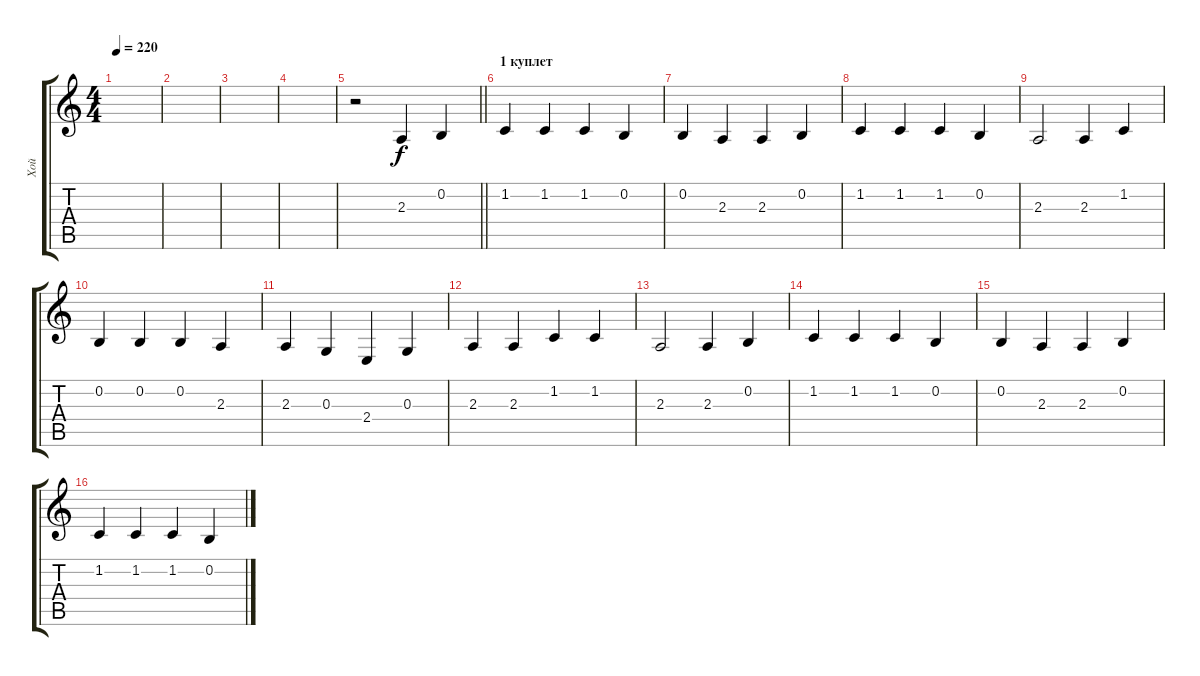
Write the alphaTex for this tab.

\track ("Хой" "Хой") {instrument viola}
\staff {score tabs}
\tuning (E4 B3 G3 D3 A2 E2) {hide}
\ts (4 4)
\tempo 220
\clef g2
\ks c
|
|
|
|
\barLineRight lightlight
r.2 2.3.4 0.2.4 |
\section ("" "1 куплет")
1.2.4 1.2.4 1.2.4 0.2.4 |
0.2.4 2.3.4 2.3.4 0.2.4 |
1.2.4 1.2.4 1.2.4 0.2.4 |
2.3.2 2.3.4 1.2.4 |
0.2.4 0.2.4 0.2.4 2.3.4 |
2.3.4 0.3.4 2.4.4 0.3.4 |
2.3.4 2.3.4 1.2.4 1.2.4 |
2.3.2 2.3.4 0.2.4 |
1.2.4 1.2.4 1.2.4 0.2.4 |
0.2.4 2.3.4 2.3.4 0.2.4 |
1.2.4 1.2.4 1.2.4 0.2.4
